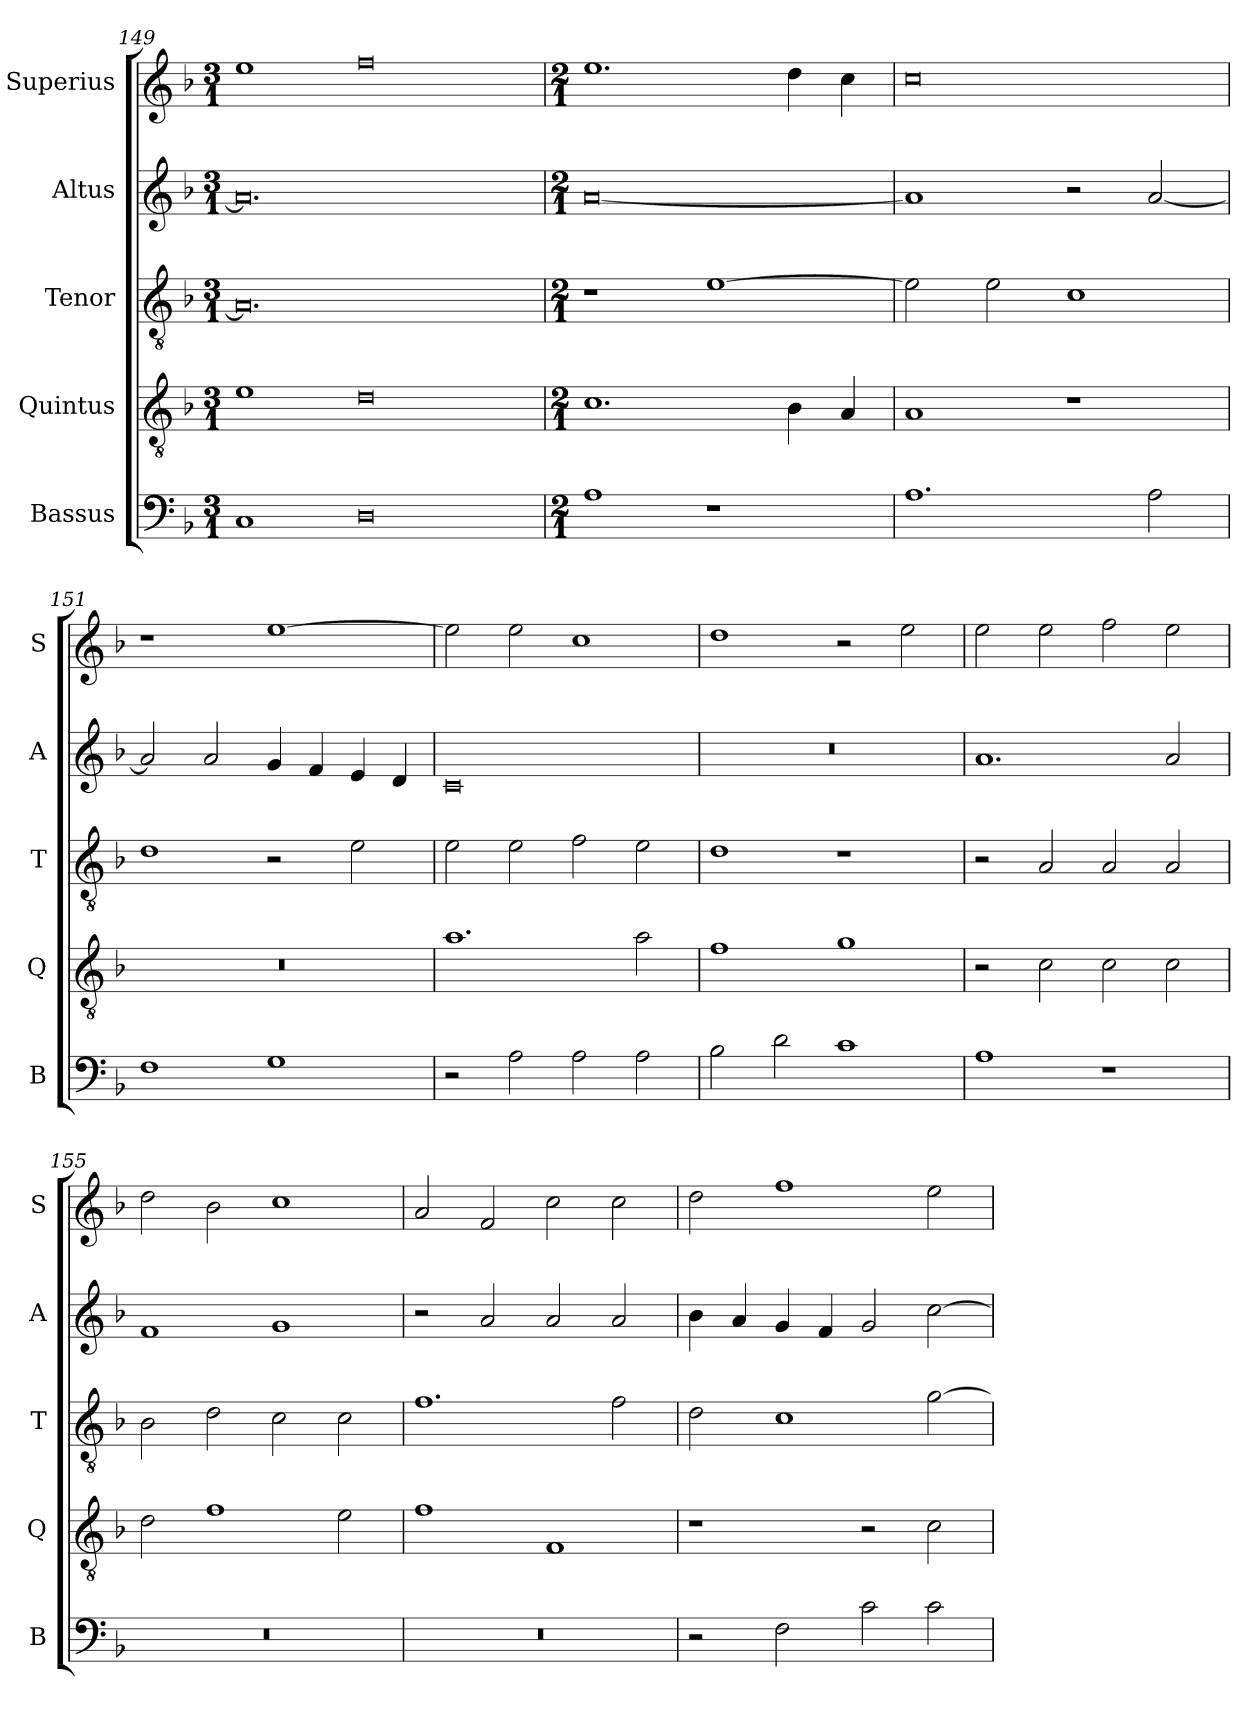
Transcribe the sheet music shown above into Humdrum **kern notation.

**kern	**kern	**kern	**kern	**kern
*part5	*part4	*part3	*part2	*part1
*staff5	*staff4	*staff3	*staff2	*staff1
*I"Bassus	*I"Quintus	*I"Tenor	*I"Altus	*I"Superius
*I'B	*I'Q	*I'T	*I'A	*I'S
*clefF4	*clefGv2	*clefGv2	*clefG2	*clefG2
*k[b-]	*k[b-]	*k[b-]	*k[b-]	*k[b-]
*M3/1	*M3/1	*M3/1	*M3/1	*M3/1
=149	=149	=149	=149	=149
1C	1e	0.A]	0.a]	1ee
0D	0d	.	.	0ff
=	=	=	=	=
*M2/1	*M2/1	*M2/1	*M2/1	*M2/1
1A	1.c	1r	[0a	1.ee
1r	.	[1e	.	.
.	4B-	.	.	4dd
.	4A	.	.	4cc
=150	=150	=150	=150	=150
1.A	1A	2e]	1a]	0cc
.	.	2e	.	.
.	1r	1c	2r	.
2A	.	.	[2a	.
=151	=151	=151	=151	=151
1F	0r	1d	2a]	1r
.	.	.	2a	.
1G	.	2r	4g	[1ee
.	.	.	4f	.
.	.	2e	4e	.
.	.	.	4d	.
=152	=152	=152	=152	=152
2r	1.a	2e	0c	2ee]
2A	.	2e	.	2ee
2A	.	2f	.	1cc
2A	2a	2e	.	.
=153	=153	=153	=153	=153
2B-	1f	1d	0r	1dd
2d	.	.	.	.
1c	1g	1r	.	2r
.	.	.	.	2ee
=154	=154	=154	=154	=154
1A	2r	2r	1.a	2ee
.	2c	2A	.	2ee
1r	2c	2A	.	2ff
.	2c	2A	2a	2ee
=155	=155	=155	=155	=155
0r	2d	2B-	1f	2dd
.	1f	2d	.	2b-
.	.	2c	1g	1cc
.	2e	2c	.	.
=156	=156	=156	=156	=156
0r	1f	1.f	2r	2a
.	.	.	2a	2f
.	1F	.	2a	2cc
.	.	2f	2a	2cc
=157	=157	=157	=157	=157
2r	1r	2d	4b-	2dd
.	.	.	4a	.
2F	.	1c	4g	1ff
.	.	.	4f	.
2c	2r	.	2g	.
2c	2c	[2g	[2cc	2ee
=	=	=	=	=
*-	*-	*-	*-	*-
